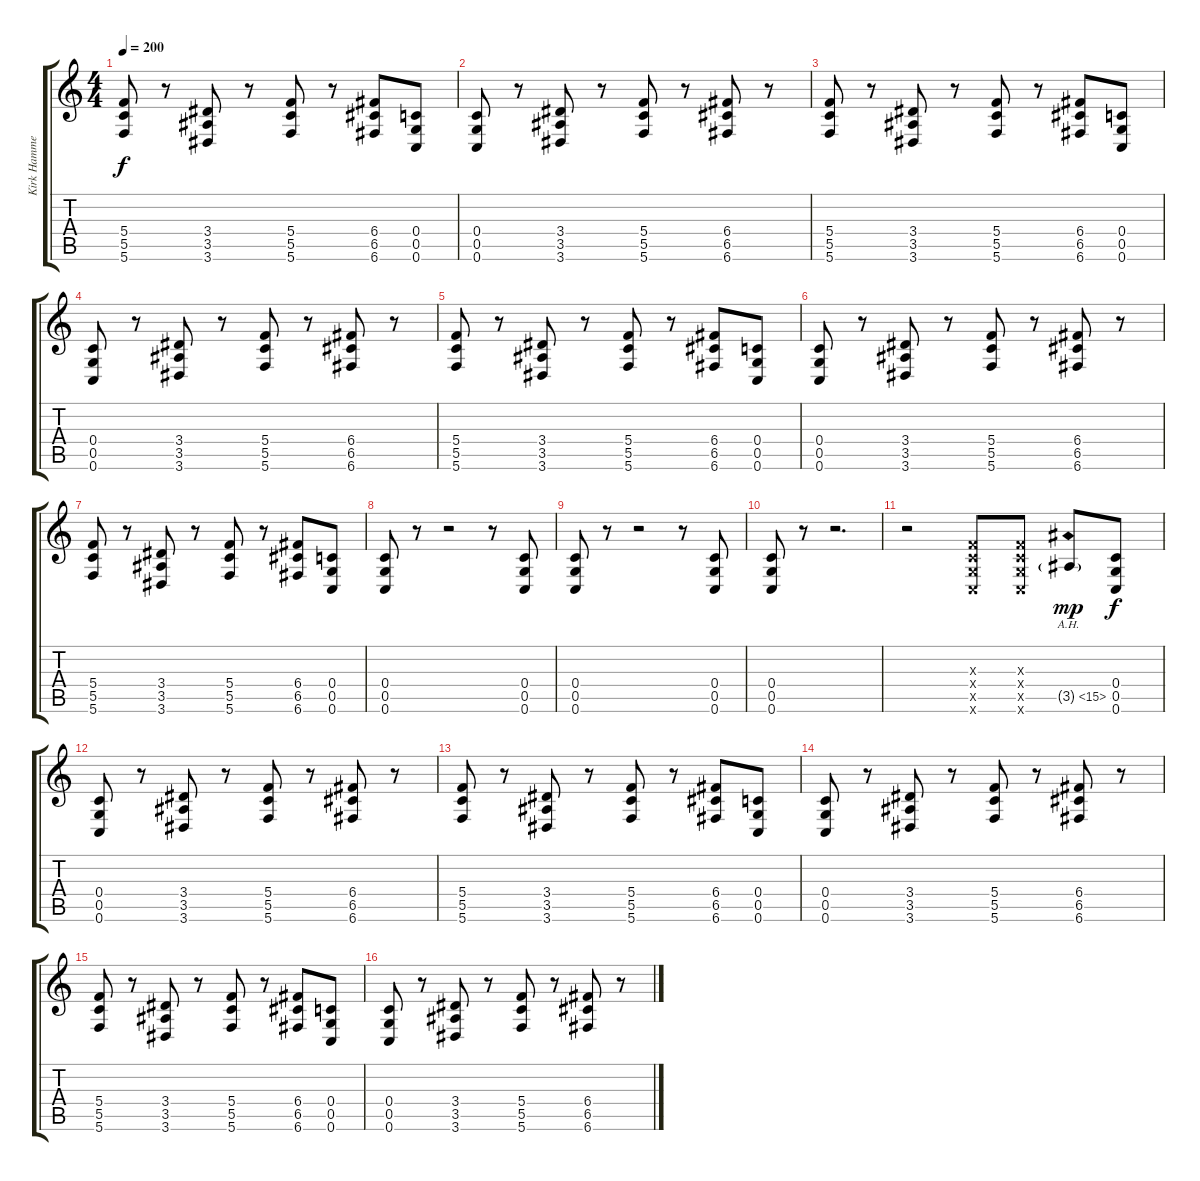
\track ("Kirk Hammet" "Kirk Hamme") {instrument distortionguitar}
\staff {score tabs}
\tuning (D4 A3 F3 C3 G2 C2) {hide}
\ts (4 4)
\tempo 200
\clef g2
\ks c
(5.4 5.5 5.6).8{dy f} r.8 (3.4 3.5 3.6).8 r.8 (5.4 5.5 5.6).8 r.8 (6.4 6.5 6.6).8 (0.4 0.5 0.6).8 |
(0.4 0.5 0.6).8 r.8 (3.4 3.5 3.6).8 r.8 (5.4 5.5 5.6).8 r.8 (6.4 6.5 6.6).8 r.8 |
(5.4 5.5 5.6).8 r.8 (3.4 3.5 3.6).8 r.8 (5.4 5.5 5.6).8 r.8 (6.4 6.5 6.6).8 (0.4 0.5 0.6).8 |
(0.4 0.5 0.6).8 r.8 (3.4 3.5 3.6).8 r.8 (5.4 5.5 5.6).8 r.8 (6.4 6.5 6.6).8 r.8 |
(5.4 5.5 5.6).8 r.8 (3.4 3.5 3.6).8 r.8 (5.4 5.5 5.6).8 r.8 (6.4 6.5 6.6).8 (0.4 0.5 0.6).8 |
(0.4 0.5 0.6).8 r.8 (3.4 3.5 3.6).8 r.8 (5.4 5.5 5.6).8 r.8 (6.4 6.5 6.6).8 r.8 |
(5.4 5.5 5.6).8 r.8 (3.4 3.5 3.6).8 r.8 (5.4 5.5 5.6).8 r.8 (6.4 6.5 6.6).8 (0.4 0.5 0.6).8 |
(0.4 0.5 0.6).8 r.8 r.2 r.8 (0.4 0.5 0.6).8 |
(0.4 0.5 0.6).8 r.8 r.2 r.8 (0.4 0.5 0.6).8 |
(0.4 0.5 0.6).8 r.8 r.2{d} |
r.2 (0.3{x} 0.4{x} 0.5{x} 0.6{x}).8 (0.3{x} 0.4{x} 0.5{x} 0.6{x}).8 3.5{ah 12 g}.8{dy mp} (0.4 0.5 0.6).8{dy f} |
(0.4 0.5 0.6).8 r.8 (3.4 3.5 3.6).8 r.8 (5.4 5.5 5.6).8 r.8 (6.4 6.5 6.6).8 r.8 |
(5.4 5.5 5.6).8 r.8 (3.4 3.5 3.6).8 r.8 (5.4 5.5 5.6).8 r.8 (6.4 6.5 6.6).8 (0.4 0.5 0.6).8 |
(0.4 0.5 0.6).8 r.8 (3.4 3.5 3.6).8 r.8 (5.4 5.5 5.6).8 r.8 (6.4 6.5 6.6).8 r.8 |
(5.4 5.5 5.6).8 r.8 (3.4 3.5 3.6).8 r.8 (5.4 5.5 5.6).8 r.8 (6.4 6.5 6.6).8 (0.4 0.5 0.6).8 |
(0.4 0.5 0.6).8 r.8 (3.4 3.5 3.6).8 r.8 (5.4 5.5 5.6).8 r.8 (6.4 6.5 6.6).8 r.8
